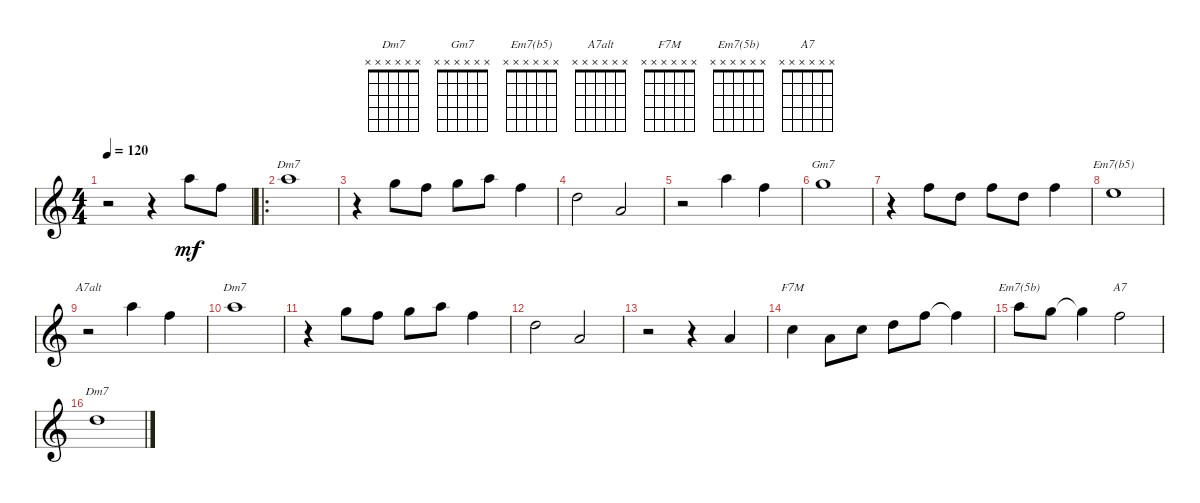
\defaultSystemsLayout 4
\bracketExtendMode groupsimilarinstruments
\singleTrackTrackNamePolicy hidden
\multiTrackTrackNamePolicy hidden
\otherSystemsTrackNameOrientation horizontal
\track ("Steel Guitar" "S-Gt") {instrument acousticguitarsteel}
\staff {score}
\tuning (E4 B3 G3 D3 A2 E2)
\chord ("Dm7" x x x x x x)
\chord ("Gm7" x x x x x x)
\chord ("Em7(b5)" x x x x x x)
\chord ("A7alt" x x x x x x)
\chord ("F7M" x x x x x x)
\chord ("Em7(5b)" x x x x x x)
\chord ("A7" x x x x x x)
\ts (4 4)
\tempo 120
\clef g2
\ks c
r.2{dy mf instrument acousticguitarsteel} r.4 5.1.8 6.2.8 |
\ro
5.1.1{ch "Dm7"} |
r.4 3.1.8 1.1.8 3.1.8 5.1.8 1.1.4 |
3.2.2 2.3.2 |
r.2 5.1.4 6.2.4 |
8.2.1{ch "Gm7"} |
r.4 6.2.8 3.2.8 1.1.8 3.2.8 1.1.4 |
0.1.1{ch "Em7(b5)"} |
r.2{ch "A7alt"} 5.1.4 6.2.4 |
5.1.1{ch "Dm7"} |
r.4 3.1.8 1.1.8 3.1.8 5.1.8 6.2.4 |
7.3.2 7.4.2 |
r.2 r.4 2.3.4 |
1.2.4{ch "F7M"} 2.3.8 1.2.8 3.2.8 1.1.8 1.1{t}.4 |
5.1.8{ch "Em7(5b)"} 3.1.8 3.1{t}.4 1.1.2{ch "A7"} |
3.2.1{ch "Dm7"}
